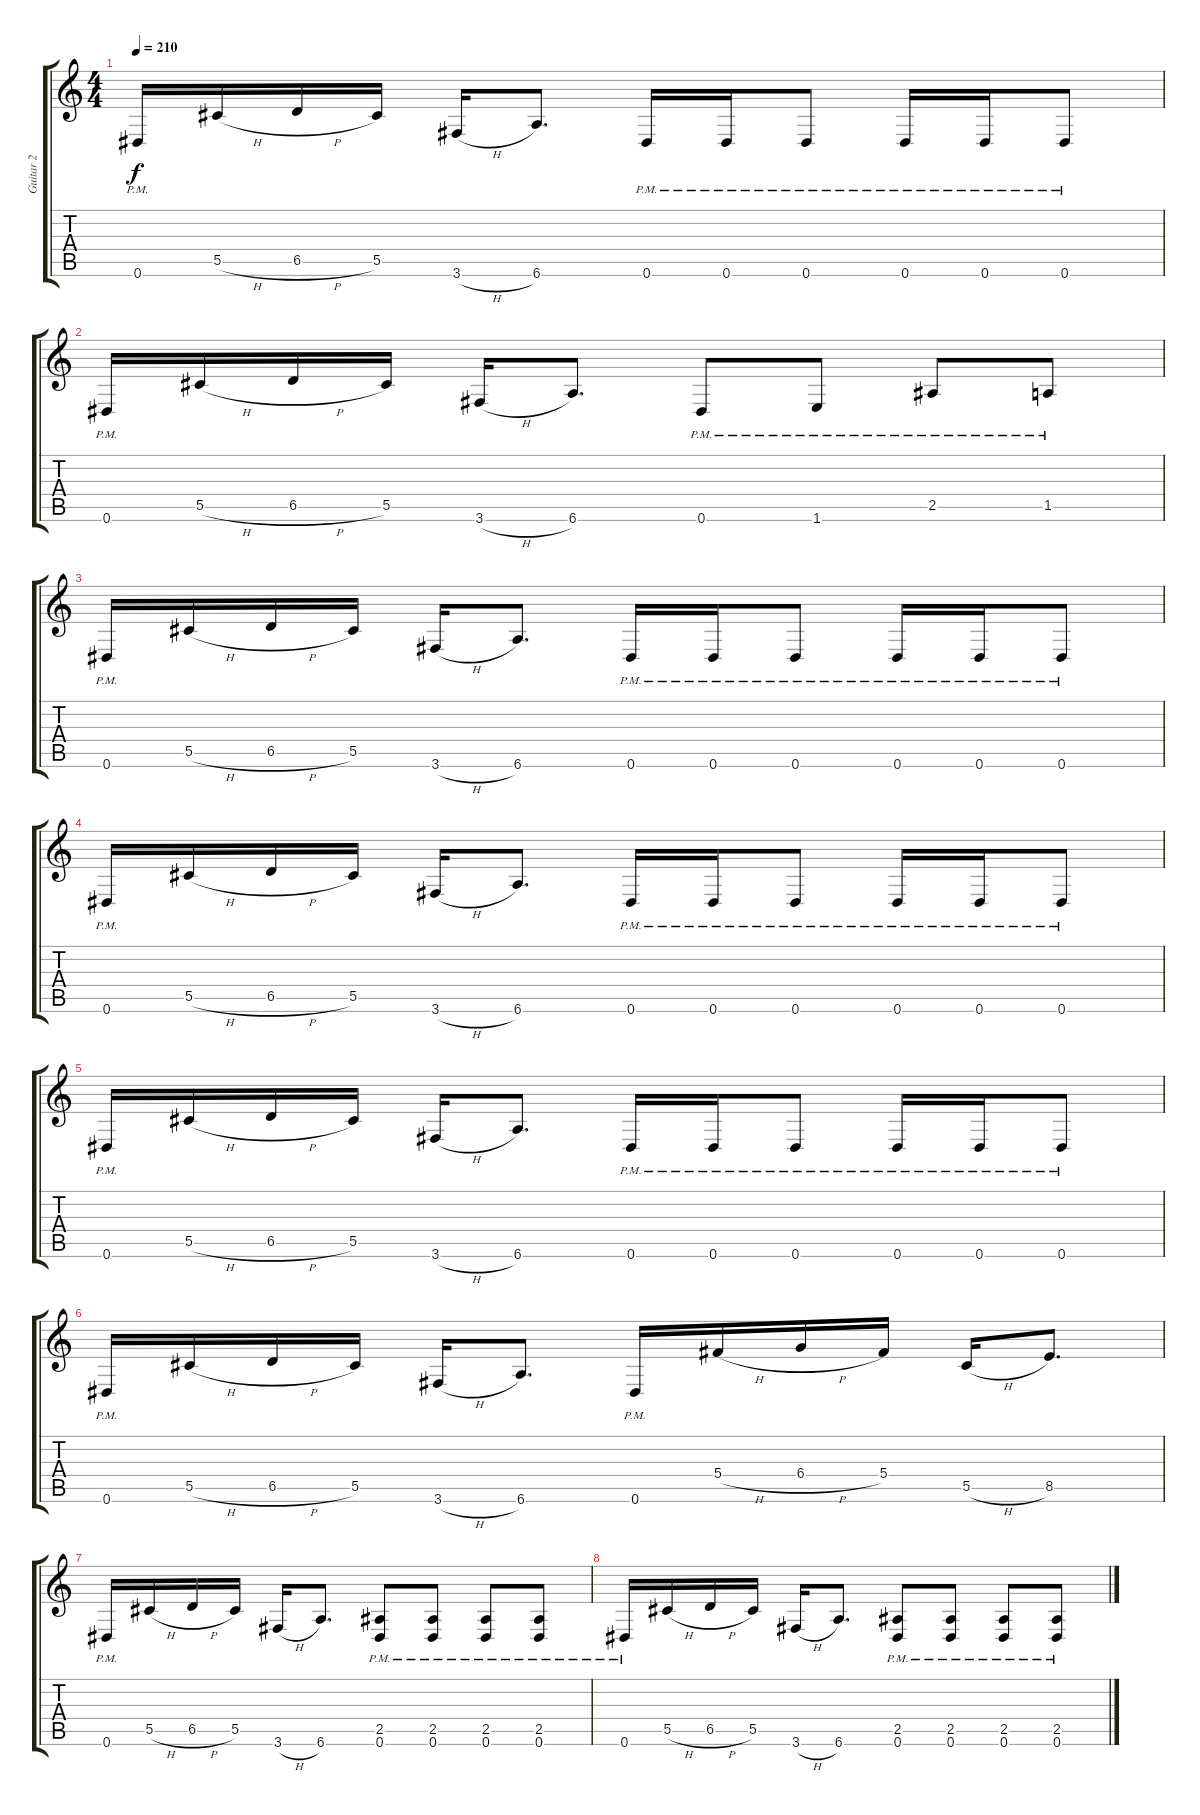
\track ("Guitar 2" "Guitar 2") {instrument distortionguitar}
\staff {score tabs}
\tuning (Eb4 Bb3 Gb3 Db3 Ab2 Eb2) {hide}
\ts (4 4)
\tempo 210
\clef g2
\ks c
0.6{pm}.16{dy f} 5.5{h}.16 6.5{h}.16 5.5.16 3.6{h}.16 6.6.8{d} 0.6{pm}.16 0.6{pm}.16 0.6{pm}.8 0.6{pm}.16 0.6{pm}.16 0.6{pm}.8 |
0.6{pm}.16 5.5{h}.16 6.5{h}.16 5.5.16 3.6{h}.16 6.6.8{d} 0.6{pm}.8 1.6{pm}.8 2.5{pm}.8 1.5{pm}.8 |
0.6{pm}.16 5.5{h}.16 6.5{h}.16 5.5.16 3.6{h}.16 6.6.8{d} 0.6{pm}.16 0.6{pm}.16 0.6{pm}.8 0.6{pm}.16 0.6{pm}.16 0.6{pm}.8 |
0.6{pm}.16 5.5{h}.16 6.5{h}.16 5.5.16 3.6{h}.16 6.6.8{d} 0.6{pm}.16 0.6{pm}.16 0.6{pm}.8 0.6{pm}.16 0.6{pm}.16 0.6{pm}.8 |
0.6{pm}.16 5.5{h}.16 6.5{h}.16 5.5.16 3.6{h}.16 6.6.8{d} 0.6{pm}.16 0.6{pm}.16 0.6{pm}.8 0.6{pm}.16 0.6{pm}.16 0.6{pm}.8 |
0.6{pm}.16 5.5{h}.16 6.5{h}.16 5.5.16 3.6{h}.16 6.6.8{d} 0.6{pm}.16 5.4{h}.16 6.4{h}.16 5.4.16 5.5{h}.16 8.5.8{d} |
0.6{pm}.16 5.5{h}.16 6.5{h}.16 5.5.16 3.6{h}.16 6.6.8{d} (2.5{pm} 0.6).8 (2.5{pm} 0.6).8 (2.5{pm} 0.6).8 (2.5{pm} 0.6).8 |
0.6{pm}.16 5.5{h}.16 6.5{h}.16 5.5.16 3.6{h}.16 6.6.8{d} (2.5{pm} 0.6).8 (2.5{pm} 0.6).8 (2.5{pm} 0.6).8 (2.5{pm} 0.6).8
